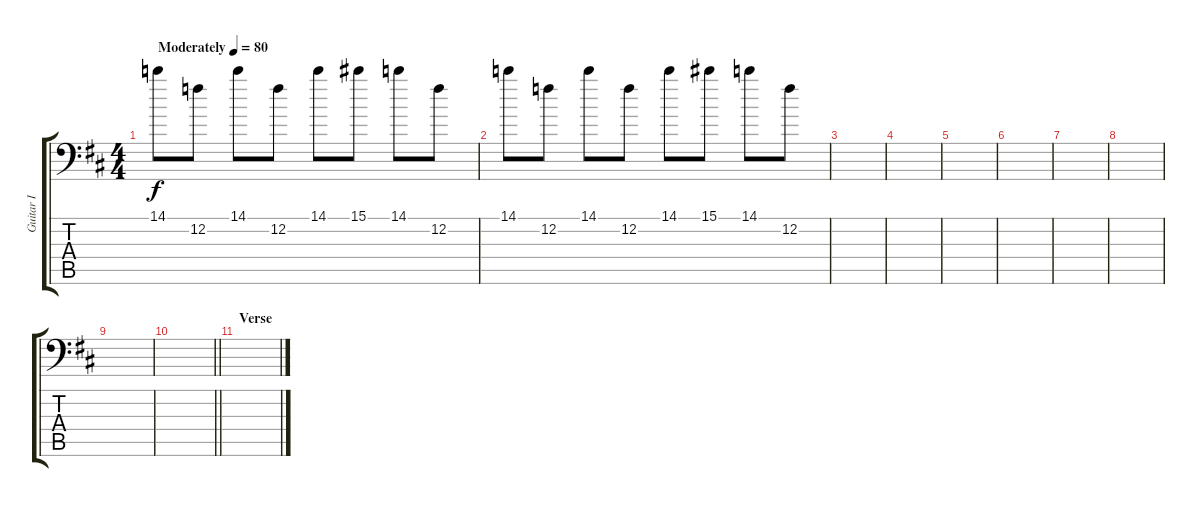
\track ("Guitar I" "Guitar I") {instrument electricguitarclean}
\staff {score tabs}
\tuning (Bb3 F3 Db3 Ab2 Eb2 Eb1) {hide}
\ts (4 4)
\tempo (80 "Moderately")
\clef f4
\ks d
14.1.8{dy f instrument electricguitarclean} 12.2.8 14.1.8 12.2.8 14.1.8 15.1.8 14.1.8 12.2.8 |
14.1.8 12.2.8 14.1.8 12.2.8 14.1.8 15.1.8 14.1.8 12.2.8 |
|
|
|
|
|
|
|
\barLineRight lightlight
|
\section ("" "Verse")
